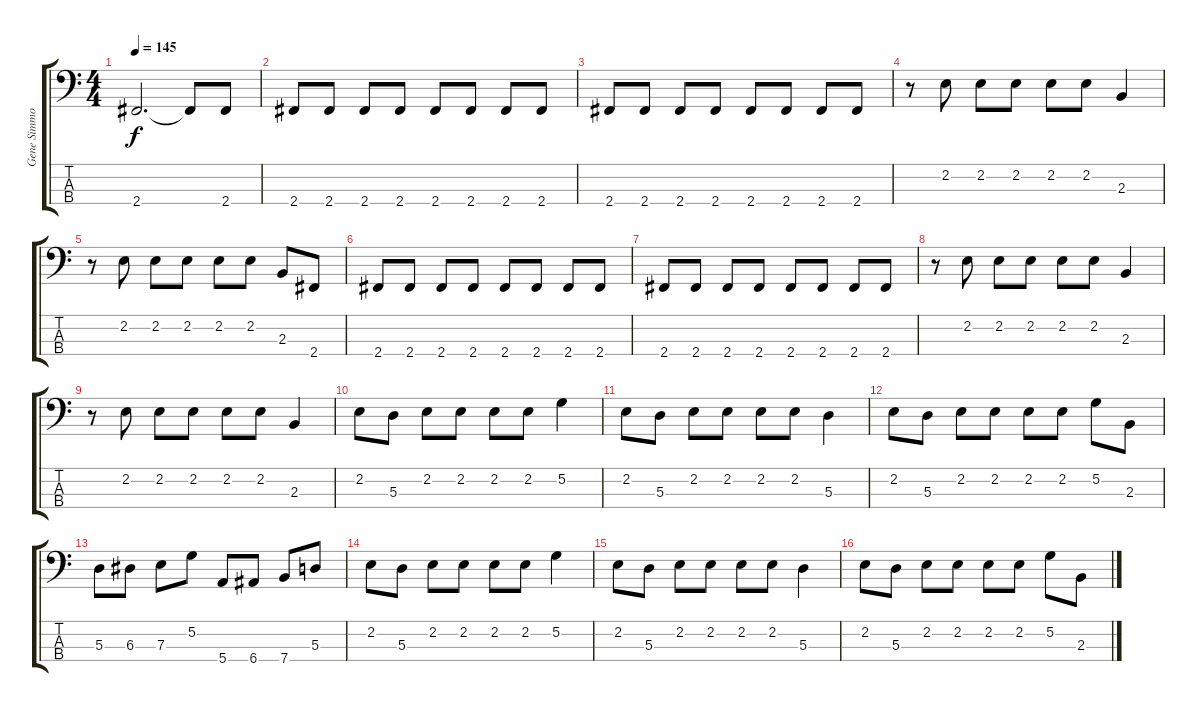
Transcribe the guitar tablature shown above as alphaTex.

\track ("Gene Simmons [Bass]" "Gene Simmo") {instrument electricbasspick}
\staff {score tabs}
\tuning (G2 D2 A1 E1) {hide}
\ts (4 4)
\tempo 145
\clef f4
\ks c
2.4{t}.2{d dy f} 2.4{t}.8 2.4.8 |
2.4.8 2.4.8 2.4.8 2.4.8 2.4.8 2.4.8 2.4.8 2.4.8 |
2.4.8 2.4.8 2.4.8 2.4.8 2.4.8 2.4.8 2.4.8 2.4.8 |
r.8 2.2.8 2.2.8 2.2.8 2.2.8 2.2.8 2.3.4 |
r.8 2.2.8 2.2.8 2.2.8 2.2.8 2.2.8 2.3.8 2.4.8 |
2.4.8 2.4.8 2.4.8 2.4.8 2.4.8 2.4.8 2.4.8 2.4.8 |
2.4.8 2.4.8 2.4.8 2.4.8 2.4.8 2.4.8 2.4.8 2.4.8 |
r.8 2.2.8 2.2.8 2.2.8 2.2.8 2.2.8 2.3.4 |
r.8 2.2.8 2.2.8 2.2.8 2.2.8 2.2.8 2.3.4 |
2.2.8 5.3.8 2.2.8 2.2.8 2.2.8 2.2.8 5.2.4 |
2.2.8 5.3.8 2.2.8 2.2.8 2.2.8 2.2.8 5.3.4 |
2.2.8 5.3.8 2.2.8 2.2.8 2.2.8 2.2.8 5.2.8 2.3.8 |
5.3.8 6.3.8 7.3.8 5.2.8 5.4.8 6.4.8 7.4.8 5.3.8 |
2.2.8 5.3.8 2.2.8 2.2.8 2.2.8 2.2.8 5.2.4 |
2.2.8 5.3.8 2.2.8 2.2.8 2.2.8 2.2.8 5.3.4 |
2.2.8 5.3.8 2.2.8 2.2.8 2.2.8 2.2.8 5.2.8 2.3.8
